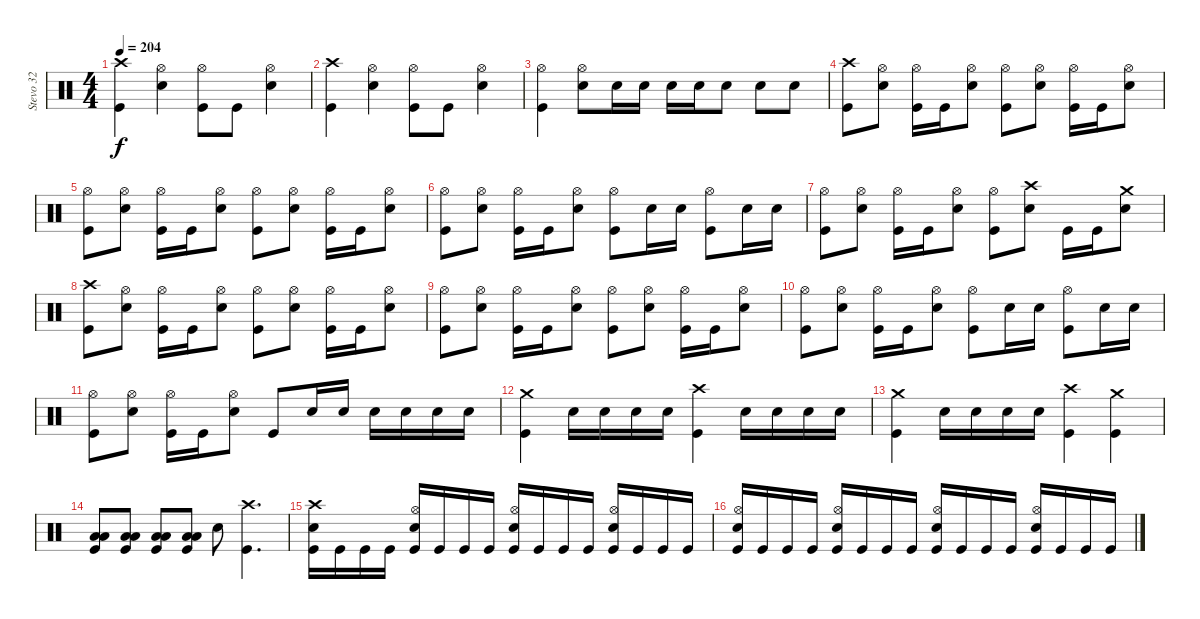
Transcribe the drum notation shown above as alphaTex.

\track ("Stevo 32" "Stevo 32") {instrument percussion}
\staff {score}
\articulation defaults
\ts (4 4)
\tempo 204
\clef neutral
\ks c
("Crash high (hit)" "Kick (hit)").4{dy f} ("Hi-Hat (open)" "Electric Snare (hit)").4 ("Hi-Hat (open)" "Kick (hit)").8 "Kick (hit)".8 ("Hi-Hat (open)" "Electric Snare (hit)").4 |
("Crash high (hit)" "Kick (hit)").4 ("Hi-Hat (open)" "Electric Snare (hit)").4 ("Hi-Hat (open)" "Kick (hit)").8 "Kick (hit)".8 ("Hi-Hat (open)" "Electric Snare (hit)").4 |
("Hi-Hat (open)" "Kick (hit)").4 ("Hi-Hat (open)" "Electric Snare (hit)").8 "Electric Snare (hit)".16 "Electric Snare (hit)".16 "Electric Snare (hit)".16 "Electric Snare (hit)".16 "Electric Snare (hit)".8 "Electric Snare (hit)".8 "Electric Snare (hit)".8 |
("Crash high (hit)" "Kick (hit)").8 ("Hi-Hat (open)" "Electric Snare (hit)").8 ("Hi-Hat (open)" "Kick (hit)").16 "Kick (hit)".16 ("Hi-Hat (open)" "Electric Snare (hit)").8 ("Hi-Hat (open)" "Kick (hit)").8 ("Hi-Hat (open)" "Electric Snare (hit)").8 ("Hi-Hat (open)" "Kick (hit)").16 "Kick (hit)".16 ("Hi-Hat (open)" "Electric Snare (hit)").8 |
("Hi-Hat (open)" "Kick (hit)").8 ("Hi-Hat (open)" "Electric Snare (hit)").8 ("Hi-Hat (open)" "Kick (hit)").16 "Kick (hit)".16 ("Hi-Hat (open)" "Electric Snare (hit)").8 ("Hi-Hat (open)" "Kick (hit)").8 ("Hi-Hat (open)" "Electric Snare (hit)").8 ("Hi-Hat (open)" "Kick (hit)").16 "Kick (hit)".16 ("Hi-Hat (open)" "Electric Snare (hit)").8 |
("Hi-Hat (open)" "Kick (hit)").8 ("Hi-Hat (open)" "Electric Snare (hit)").8 ("Hi-Hat (open)" "Kick (hit)").16 "Kick (hit)".16 ("Hi-Hat (open)" "Electric Snare (hit)").8 ("Hi-Hat (open)" "Kick (hit)").8 "Electric Snare (hit)".16 "Electric Snare (hit)".16 ("Hi-Hat (open)" "Kick (hit)").8 "Electric Snare (hit)".16 "Electric Snare (hit)".16 |
("Hi-Hat (open)" "Kick (hit)").8 ("Hi-Hat (open)" "Electric Snare (hit)").8 ("Hi-Hat (open)" "Kick (hit)").16 "Kick (hit)".16 ("Hi-Hat (open)" "Electric Snare (hit)").8 ("Hi-Hat (open)" "Kick (hit)").8 ("Crash high (hit)" "Electric Snare (hit)").8 "Kick (hit)".16 "Kick (hit)".16 ("Crash medium (hit)" "Electric Snare (hit)").8 |
("Crash high (hit)" "Kick (hit)").8 ("Hi-Hat (open)" "Electric Snare (hit)").8 ("Hi-Hat (open)" "Kick (hit)").16 "Kick (hit)".16 ("Hi-Hat (open)" "Electric Snare (hit)").8 ("Hi-Hat (open)" "Kick (hit)").8 ("Hi-Hat (open)" "Electric Snare (hit)").8 ("Hi-Hat (open)" "Kick (hit)").16 "Kick (hit)".16 ("Hi-Hat (open)" "Electric Snare (hit)").8 |
("Hi-Hat (open)" "Kick (hit)").8 ("Hi-Hat (open)" "Electric Snare (hit)").8 ("Hi-Hat (open)" "Kick (hit)").16 "Kick (hit)".16 ("Hi-Hat (open)" "Electric Snare (hit)").8 ("Hi-Hat (open)" "Kick (hit)").8 ("Hi-Hat (open)" "Electric Snare (hit)").8 ("Hi-Hat (open)" "Kick (hit)").16 "Kick (hit)".16 ("Hi-Hat (open)" "Electric Snare (hit)").8 |
("Hi-Hat (open)" "Kick (hit)").8 ("Hi-Hat (open)" "Electric Snare (hit)").8 ("Hi-Hat (open)" "Kick (hit)").16 "Kick (hit)".16 ("Hi-Hat (open)" "Electric Snare (hit)").8 ("Hi-Hat (open)" "Kick (hit)").8 "Electric Snare (hit)".16 "Electric Snare (hit)".16 ("Hi-Hat (open)" "Kick (hit)").8 "Electric Snare (hit)".16 "Electric Snare (hit)".16 |
("Hi-Hat (open)" "Kick (hit)").8 ("Hi-Hat (open)" "Electric Snare (hit)").8 ("Hi-Hat (open)" "Kick (hit)").16 "Kick (hit)".16 ("Hi-Hat (open)" "Electric Snare (hit)").8 "Kick (hit)".8 "Electric Snare (hit)".16 "Electric Snare (hit)".16 "Electric Snare (hit)".16 "Electric Snare (hit)".16 "Electric Snare (hit)".16 "Electric Snare (hit)".16 |
("Crash medium (hit)" "Kick (hit)").4 "Electric Snare (hit)".16 "Electric Snare (hit)".16 "Electric Snare (hit)".16 "Electric Snare (hit)".16 ("Crash high (hit)" "Kick (hit)").4 "Electric Snare (hit)".16 "Electric Snare (hit)".16 "Electric Snare (hit)".16 "Electric Snare (hit)".16 |
("Crash medium (hit)" "Kick (hit)").4 "Electric Snare (hit)".16 "Electric Snare (hit)".16 "Electric Snare (hit)".16 "Electric Snare (hit)".16 ("Crash high (hit)" "Kick (hit)").4 ("Crash medium (hit)" "Kick (hit)").4 |
("Low Tom (hit)" "Low Floor Tom (hit)" "Kick (hit)").8 ("Low Tom (hit)" "Low Floor Tom (hit)" "Kick (hit)").8 ("Low Tom (hit)" "Low Floor Tom (hit)" "Kick (hit)").8 ("Low Tom (hit)" "Low Floor Tom (hit)" "Kick (hit)").8 "Electric Snare (hit)".8 ("Crash high (hit)" "Kick (hit)").4{d} |
("Crash high (hit)" "Electric Snare (hit)" "Kick (hit)").16 "Kick (hit)".16 "Kick (hit)".16 "Kick (hit)".16 ("Hi-Hat (open)" "Electric Snare (hit)" "Kick (hit)").16 "Kick (hit)".16 "Kick (hit)".16 "Kick (hit)".16 ("Hi-Hat (open)" "Electric Snare (hit)" "Kick (hit)").16 "Kick (hit)".16 "Kick (hit)".16 "Kick (hit)".16 ("Hi-Hat (open)" "Electric Snare (hit)" "Kick (hit)").16 "Kick (hit)".16 "Kick (hit)".16 "Kick (hit)".16 |
("Hi-Hat (open)" "Electric Snare (hit)" "Kick (hit)").16 "Kick (hit)".16 "Kick (hit)".16 "Kick (hit)".16 ("Hi-Hat (open)" "Electric Snare (hit)" "Kick (hit)").16 "Kick (hit)".16 "Kick (hit)".16 "Kick (hit)".16 ("Hi-Hat (open)" "Electric Snare (hit)" "Kick (hit)").16 "Kick (hit)".16 "Kick (hit)".16 "Kick (hit)".16 ("Hi-Hat (open)" "Electric Snare (hit)" "Kick (hit)").16 "Kick (hit)".16 "Kick (hit)".16 "Kick (hit)".16
